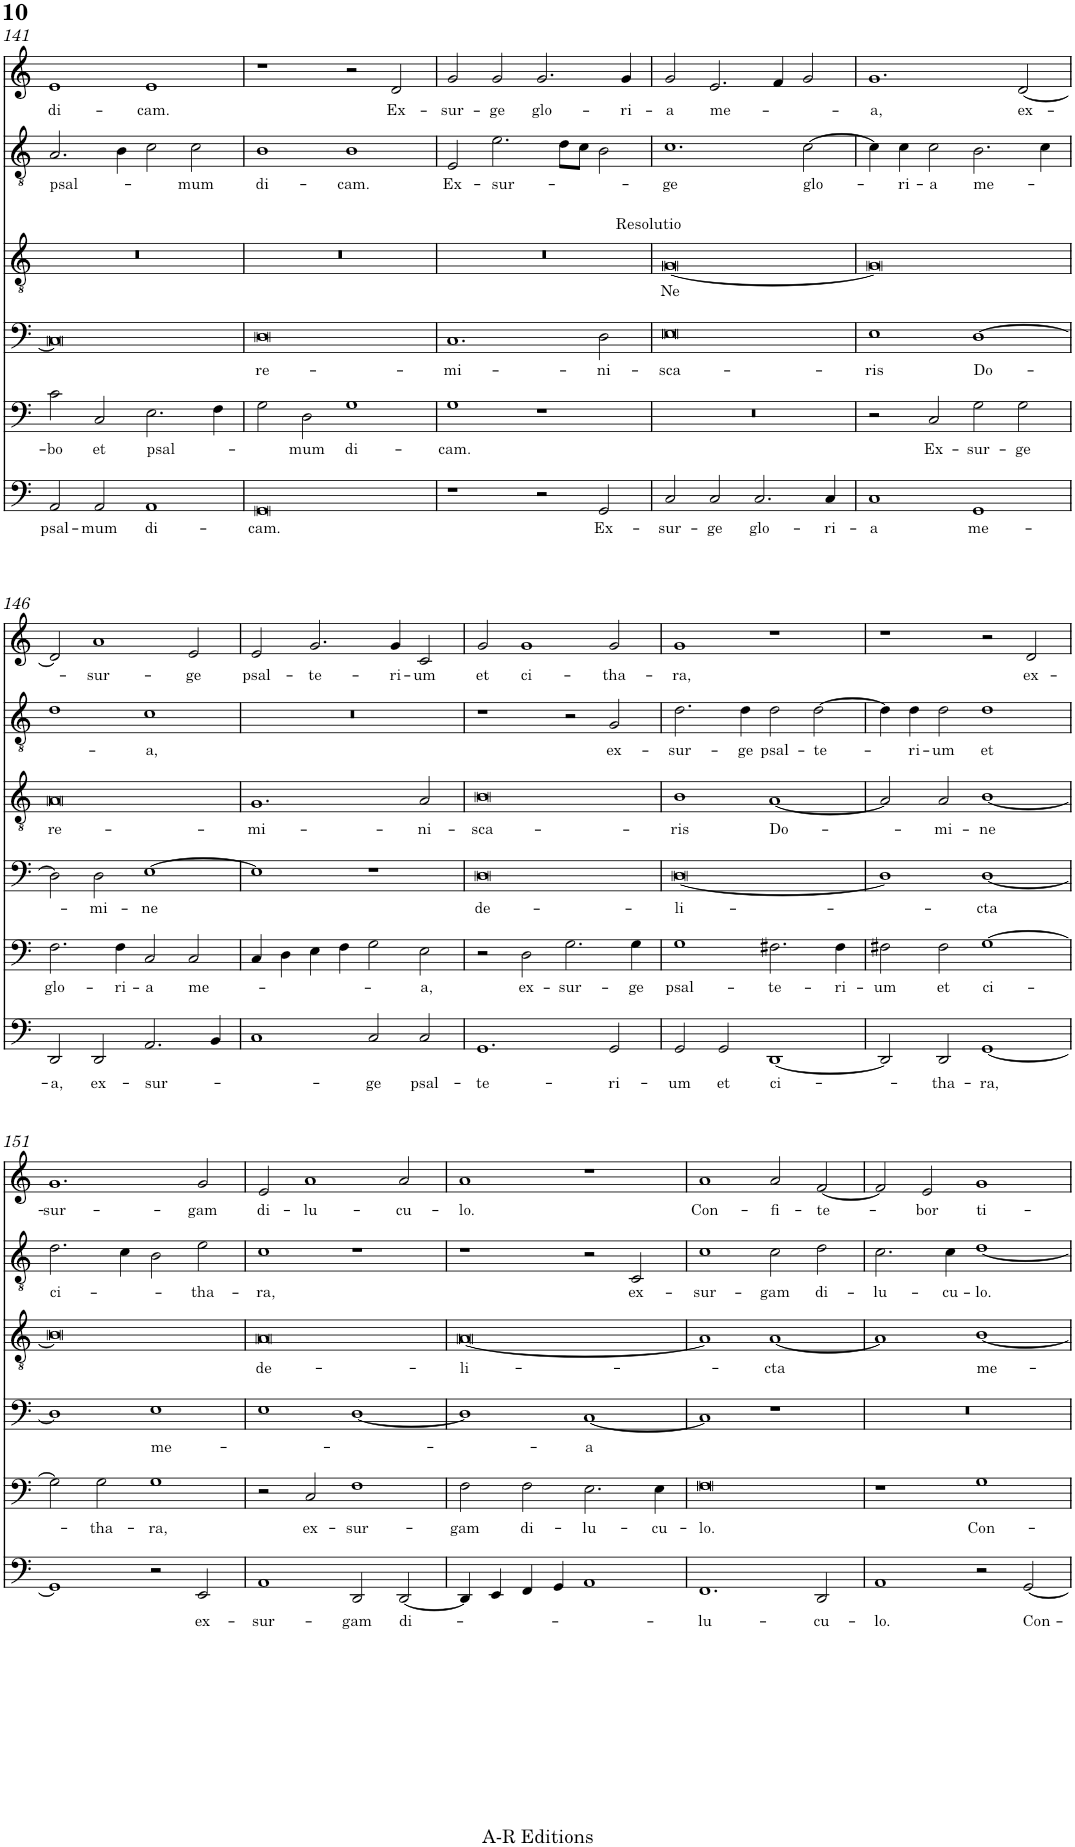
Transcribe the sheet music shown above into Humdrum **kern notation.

**kern	**text	**kern	**text	**kern	**text	**kern	**text	**text	**kern	**text	**kern	**text
*part6	*part6	*part5	*part5	*part4	*part4	*part3	*part3	*part3	*part2	*part2	*part1	*part1
*staff6	*staff6	*staff5	*staff5	*staff4	*staff4	*staff3	*staff3	*staff3	*staff2	*staff2	*staff1	*staff1
*I"Piano	*	*I"Piano	*	*I"Piano	*	*I"Piano	*	*	*I"Piano	*	*I"Piano	*
*I'Pno	*	*I'Pno	*	*I'Pno	*	*I'Pno	*	*	*I'Pno	*	*I'Pno	*
!!LO:PB:g=z
*clefF4	*	*clefF4	*	*clefF4	*	*clefGv2	*	*	*clefGv2	*	*clefG2	*
*k[]	*	*k[]	*	*k[]	*	*k[]	*	*	*k[]	*	*k[]	*
*M4/2	*	*M4/2	*	*M4/2	*	*M4/2	*	*	*M4/2	*	*M4/2	*
=141	=141	=141	=141	=141	=141	=141	=141	=141	=141	=141	=141	=141
!	!LO:LY:b	!	!LO:LY:b	!	!	!	!	!	!	!LO:LY:b	!	!LO:LY:b
2AA/	psal-	2c\	-bo	0C]	.	0r	.	.	2.A/	psal-	1e	di-
!	!LO:LY:b	!	!LO:LY:b	!	!	!	!	!	!	!	!	!
2AA/	-mum	2C/	et	.	.	.	.	.	.	.	.	.
.	.	.	.	.	.	.	.	.	4B\	.	.	.
!	!LO:LY:b	!	!LO:LY:b	!	!	!	!	!	!	!	!	!LO:LY:b
1AA	di­-	2.E\	psal­-	.	.	.	.	.	2c\	.	1e	-cam.
!	!	!	!	!	!	!	!	!	!	!LO:LY:b	!	!
.	.	.	.	.	.	.	.	.	2c\	-mum	.	.
.	.	4F\	.	.	.	.	.	.	.	.	.	.
=142	=142	=142	=142	=142	=142	=142	=142	=142	=142	=142	=142	=142
!	!LO:LY:b	!	!	!	!LO:LY:b	!	!	!	!	!LO:LY:b	!	!
0GG	-cam.	2G\	.	0D	re-	0r	.	.	1B	di-	1r	.
!	!	!	!LO:LY:b	!	!	!	!	!	!	!	!	!
.	.	2D\	-mum	.	.	.	.	.	.	.	.	.
!	!	!	!LO:LY:b	!	!	!	!	!	!	!LO:LY:b	!	!
.	.	1G	di­-	.	.	.	.	.	1B	-cam.	2r	.
!	!	!	!	!	!	!	!	!	!	!	!	!LO:LY:b
.	.	.	.	.	.	.	.	.	.	.	2d/	Ex­-
=143	=143	=143	=143	=143	=143	=143	=143	=143	=143	=143	=143	=143
!	!	!	!LO:LY:b	!	!LO:LY:b	!	!	!	!	!LO:LY:b	!	!LO:LY:b
1r	.	1G	-cam.	1.C	-mi­-	0r	.	.	2E/	Ex-	2g/	-sur-
!	!	!	!	!	!	!	!	!	!	!LO:LY:b	!	!LO:LY:b
.	.	.	.	.	.	.	.	.	2.e\	-sur-	2g/	-ge
!	!	!	!	!	!	!	!	!	!	!	!	!LO:LY:b
2r	.	1r	.	.	.	.	.	.	.	.	2.g/	glo-
.	.	.	.	.	.	.	.	.	8d\L	.	.	.
.	.	.	.	.	.	.	.	.	8c\J	.	.	.
!	!LO:LY:b	!	!	!	!LO:LY:b	!	!	!	!	!	!	!
2GG/	-Ex-	.	.	2D\	-ni-	.	.	.	2B\	.	.	.
!	!	!	!	!	!	!	!	!	!	!	!	!LO:LY:b
.	.	.	.	.	.	.	.	.	.	.	4g/	-ri­-
=144	=144	=144	=144	=144	=144	=144	=144	=144	=144	=144	=144	=144
!	!LO:LY:b	!	!	!	!LO:LY:b	!	!LO:LY:b	!LO:LY:a	!	!LO:LY:b	!	!LO:LY:b
2C/	-sur-	0r	.	0E	sca-	[0G	Ne	Resolutio	1.c	-ge	2g/	-a
!	!LO:LY:b	!	!	!	!	!	!	!	!	!	!	!LO:LY:b
2C/	-ge	.	.	.	.	.	.	.	.	.	2.e/	me­-
!	!LO:LY:b	!	!	!	!	!	!	!	!	!	!	!
2.C/	glo-	.	.	.	.	.	.	.	.	.	.	.
.	.	.	.	.	.	.	.	.	.	.	4f/	.
!	!	!	!	!	!	!	!	!	!	!LO:LY:b	!	!
.	.	.	.	.	.	.	.	.	[2c\	glo­-	2g/	.
!	!LO:LY:b	!	!	!	!	!	!	!	!	!	!	!
4C/	-ri­-	.	.	.	.	.	.	.	.	.	.	.
=145	=145	=145	=145	=145	=145	=145	=145	=145	=145	=145	=145	=145
!	!LO:LY:b	!	!	!	!LO:LY:b	!	!	!	!	!	!	!LO:LY:b
1C	-a	2r	.	1E	-ris	0G]	.	.	4c\]	.	1.g	-a,
!	!	!	!	!	!	!	!	!	!	!LO:LY:b	!	!
.	.	.	.	.	.	.	.	.	4c\	-ri­-	.	.
!	!	!	!LO:LY:b	!	!	!	!	!	!	!LO:LY:b	!	!
.	.	2C/	Ex-	.	.	.	.	.	2c\	-a	.	.
!	!LO:LY:b	!	!LO:LY:b	!	!LO:LY:b	!	!	!	!	!LO:LY:b	!	!
1GG	me­-	2G\	-sur­-	[1D	Do­-	.	.	.	2.B\	me-	.	.
!	!	!	!LO:LY:b	!	!	!	!	!	!	!	!	!LO:LY:b
.	.	2G\	-ge	.	.	.	.	.	.	.	[2d/	ex-
.	.	.	.	.	.	.	.	.	4c\	.	.	.
!!LO:LB:g=z
=146	=146	=146	=146	=146	=146	=146	=146	=146	=146	=146	=146	=146
!	!LO:LY:b	!	!LO:LY:b	!	!	!	!LO:LY:b	!	!	!	!	!
2DD/	-a,	2.F\	glo­-	2D\]	.	0A	re-	.	1d	.	2d/]	.
!	!LO:LY:b	!	!	!	!LO:LY:b	!	!	!	!	!	!	!LO:LY:b
2DD/	ex-	.	.	2D\	-mi-	.	.	.	.	.	1a	-sur-
!	!	!	!LO:LY:b	!	!	!	!	!	!	!	!	!
.	.	4F\	-ri­-	.	.	.	.	.	.	.	.	.
!	!LO:LY:b	!	!LO:LY:b	!	!LO:LY:b	!	!	!	!	!LO:LY:b	!	!
2.AA/	-sur­-	2C/	-a	[>1E	-ne	.	.	.	1c	-a,	.	.
!	!	!	!LO:LY:b	!	!	!	!	!	!	!	!	!LO:LY:b
.	.	2C/	me-	.	.	.	.	.	.	.	2e/	-ge
4BB/	.	.	.	.	.	.	.	.	.	.	.	.
=147	=147	=147	=147	=147	=147	=147	=147	=147	=147	=147	=147	=147
!	!	!	!	!	!	!	!LO:LY:b	!	!	!	!	!LO:LY:b
1C	.	4C/	.	1E]	.	1.G	-mi-	.	0r	.	2e/	psal-
.	.	4D\	.	.	.	.	.	.	.	.	.	.
!	!	!	!	!	!	!	!	!	!	!	!	!LO:LY:b
.	.	4E\	.	.	.	.	.	.	.	.	2.g/	-te­-
.	.	4F\	.	.	.	.	.	.	.	.	.	.
!	!LO:LY:b	!	!	!	!	!	!	!	!	!	!	!
2C/	-ge	2G\	.	1r	.	.	.	.	.	.	.	.
!	!	!	!	!	!	!	!	!	!	!	!	!LO:LY:b
.	.	.	.	.	.	.	.	.	.	.	4g/	-ri-
!	!LO:LY:b	!	!LO:LY:b	!	!	!	!LO:LY:b	!	!	!	!	!LO:LY:b
2C/	psal-	2E\	-a,	.	.	2A/	-ni­-	.	.	.	2c/	-um
=148	=148	=148	=148	=148	=148	=148	=148	=148	=148	=148	=148	=148
!	!LO:LY:b	!	!	!	!LO:LY:b	!	!LO:LY:b	!	!	!	!	!LO:LY:b
1.GG	-te-	2r	.	0D	de-	0B	-sca-	.	1r	.	2g/	et
!	!	!	!LO:LY:b	!	!	!	!	!	!	!	!	!LO:LY:b
.	.	2D\	ex-	.	.	.	.	.	.	.	1g	ci­-
!	!	!	!LO:LY:b	!	!	!	!	!	!	!	!	!
.	.	2.G\	-sur-	.	.	.	.	.	2r	.	.	.
!	!LO:LY:b	!	!	!	!	!	!	!	!	!LO:LY:b	!	!LO:LY:b
2GG/	-ri-	.	.	.	.	.	.	.	2G/	ex-	2g/	-tha­-
!	!	!	!LO:LY:b	!	!	!	!	!	!	!	!	!
.	.	4G\	-ge	.	.	.	.	.	.	.	.	.
=149	=149	=149	=149	=149	=149	=149	=149	=149	=149	=149	=149	=149
!	!LO:LY:b	!	!LO:LY:b	!	!LO:LY:b	!	!LO:LY:b	!	!	!LO:LY:b	!	!LO:LY:b
2GG/	-um	1G	psal-	[0D	-li-	1B	-ris	.	2.d\	-sur­-	1g	-ra,
!	!LO:LY:b	!	!	!	!	!	!	!	!	!	!	!
2GG/	et	.	.	.	.	.	.	.	.	.	.	.
!	!	!	!	!	!	!	!	!	!	!LO:LY:b	!	!
.	.	.	.	.	.	.	.	.	4d\	-ge	.	.
!	!LO:LY:b	!	!LO:LY:b	!	!	!	!LO:LY:b	!	!	!LO:LY:b	!	!
[1DD	ci­-	2.F#X\	-te-	.	.	[1A	Do-	.	2d\	psal­-	1r	.
!	!	!	!	!	!	!	!	!	!	!LO:LY:b	!	!
.	.	.	.	.	.	.	.	.	[2d\	-te­-	.	.
!	!	!	!LO:LY:b	!	!	!	!	!	!	!	!	!
.	.	4F#\	-ri­-	.	.	.	.	.	.	.	.	.
=150	=150	=150	=150	=150	=150	=150	=150	=150	=150	=150	=150	=150
!	!	!	!LO:LY:b	!	!	!	!	!	!	!	!	!
2DD/]	.	2F#X\	-um	1D]	.	2A/]	.	.	4d\]	.	1r	.
!	!	!	!	!	!	!	!	!	!	!LO:LY:b	!	!
.	.	.	.	.	.	.	.	.	4d\	-ri-	.	.
!	!LO:LY:b	!	!LO:LY:b	!	!	!	!LO:LY:b	!	!	!LO:LY:b	!	!
2DD/	-tha­-	2F#\	et	.	.	2A/	-mi­-	.	2d\	-um	.	.
!	!LO:LY:b	!	!LO:LY:b	!	!LO:LY:b	!	!LO:LY:b	!	!	!LO:LY:b	!	!
[1GG	-ra,	[1G	ci­-	[1D	-cta	[1B	-ne	.	1d	et	2r	.
!	!	!	!	!	!	!	!	!	!	!	!	!LO:LY:b
.	.	.	.	.	.	.	.	.	.	.	2d/	ex-
!!LO:LB:g=z
=151	=151	=151	=151	=151	=151	=151	=151	=151	=151	=151	=151	=151
!	!	!	!	!	!	!	!	!	!	!LO:LY:b	!	!LO:LY:b
1GG]	.	2G\]	.	1D]	.	0B]	.	.	2.d\	ci­-	1.g	-sur-
!	!	!	!LO:LY:b	!	!	!	!	!	!	!	!	!
.	.	2G\	-tha-	.	.	.	.	.	.	.	.	.
.	.	.	.	.	.	.	.	.	4c\	.	.	.
!	!	!	!LO:LY:b	!	!LO:LY:b	!	!	!	!	!	!	!
2r	.	1G	-ra,	1E	me-	.	.	.	2B\	.	.	.
!	!LO:LY:b	!	!	!	!	!	!	!	!	!LO:LY:b	!	!LO:LY:b
2EE/	ex-	.	.	.	.	.	.	.	2e\	-tha­-	2g/	-gam
=152	=152	=152	=152	=152	=152	=152	=152	=152	=152	=152	=152	=152
!	!LO:LY:b	!	!	!	!	!	!LO:LY:b	!	!	!LO:LY:b	!	!LO:LY:b
1AA	-sur-	2r	.	1E	.	0A	de­-	.	1c	-ra,	2e/	di-
!	!	!	!LO:LY:b	!	!	!	!	!	!	!	!	!LO:LY:b
.	.	2C/	ex-	.	.	.	.	.	.	.	1a	-lu­-
!	!LO:LY:b	!	!LO:LY:b	!	!	!	!	!	!	!	!	!
2DD/	-gam	1F	-sur­-	[1D	.	.	.	.	1r	.	.	.
!	!LO:LY:b	!	!	!	!	!	!	!	!	!	!	!LO:LY:b
[2DD/	di­-	.	.	.	.	.	.	.	.	.	2a/	-cu-
=153	=153	=153	=153	=153	=153	=153	=153	=153	=153	=153	=153	=153
!	!	!	!LO:LY:b	!	!	!	!LO:LY:b	!	!	!	!	!LO:LY:b
4DD/]	.	2F\	-gam	1D]	.	[0A	-li-	.	1r	.	1a	-lo.
4EE/	.	.	.	.	.	.	.	.	.	.	.	.
!	!	!	!LO:LY:b	!	!	!	!	!	!	!	!	!
4FF/	.	2F\	di-	.	.	.	.	.	.	.	.	.
4GG/	.	.	.	.	.	.	.	.	.	.	.	.
!	!	!	!LO:LY:b	!	!LO:LY:b	!	!	!	!	!	!	!
1AA	.	2.E\	-lu-	[1C	-a	.	.	.	2r	.	1r	.
!	!	!	!	!	!	!	!	!	!	!LO:LY:b	!	!
.	.	.	.	.	.	.	.	.	2C/	ex-	.	.
!	!	!	!LO:LY:b	!	!	!	!	!	!	!	!	!
.	.	4E\	-cu­-	.	.	.	.	.	.	.	.	.
=154	=154	=154	=154	=154	=154	=154	=154	=154	=154	=154	=154	=154
!	!LO:LY:b	!	!LO:LY:b	!	!	!	!	!	!	!LO:LY:b	!	!LO:LY:b
1.FF	-lu-	0F	-lo.	1C]	.	1A]	.	.	1c	-sur-	1a	Con-
!	!	!	!	!	!	!	!LO:LY:b	!	!	!LO:LY:b	!	!LO:LY:b
.	.	.	.	1r	.	[1A	-cta	.	2c\	-gam	2a/	-fi-
!	!LO:LY:b	!	!	!	!	!	!	!	!	!LO:LY:b	!	!LO:LY:b
2DD/	-cu-	.	.	.	.	.	.	.	2d\	di-	[2f/	-te-
=155	=155	=155	=155	=155	=155	=155	=155	=155	=155	=155	=155	=155
!	!LO:LY:b	!	!	!	!	!	!	!	!	!LO:LY:b	!	!
1AA	-lo.	1r	.	0r	.	1A]	.	.	2.c\	-lu­-	2f/]	.
!	!	!	!	!	!	!	!	!	!	!	!	!LO:LY:b
.	.	.	.	.	.	.	.	.	.	.	2e/	-bor
!	!	!	!	!	!	!	!	!	!	!LO:LY:b	!	!
.	.	.	.	.	.	.	.	.	4c\	-cu-	.	.
!	!	!	!LO:LY:b	!	!	!	!LO:LY:b	!	!	!LO:LY:b	!	!LO:LY:b
2r	.	1G	Con-	.	.	[1B	me-	.	[1d	-lo.	1g	ti­-
!	!LO:LY:b	!	!	!	!	!	!	!	!	!	!	!
[2GG/	Con-	.	.	.	.	.	.	.	.	.	.	.
=	=	=	=	=	=	=	=	=	=	=	=	=
*-	*-	*-	*-	*-	*-	*-	*-	*-	*-	*-	*-	*-
